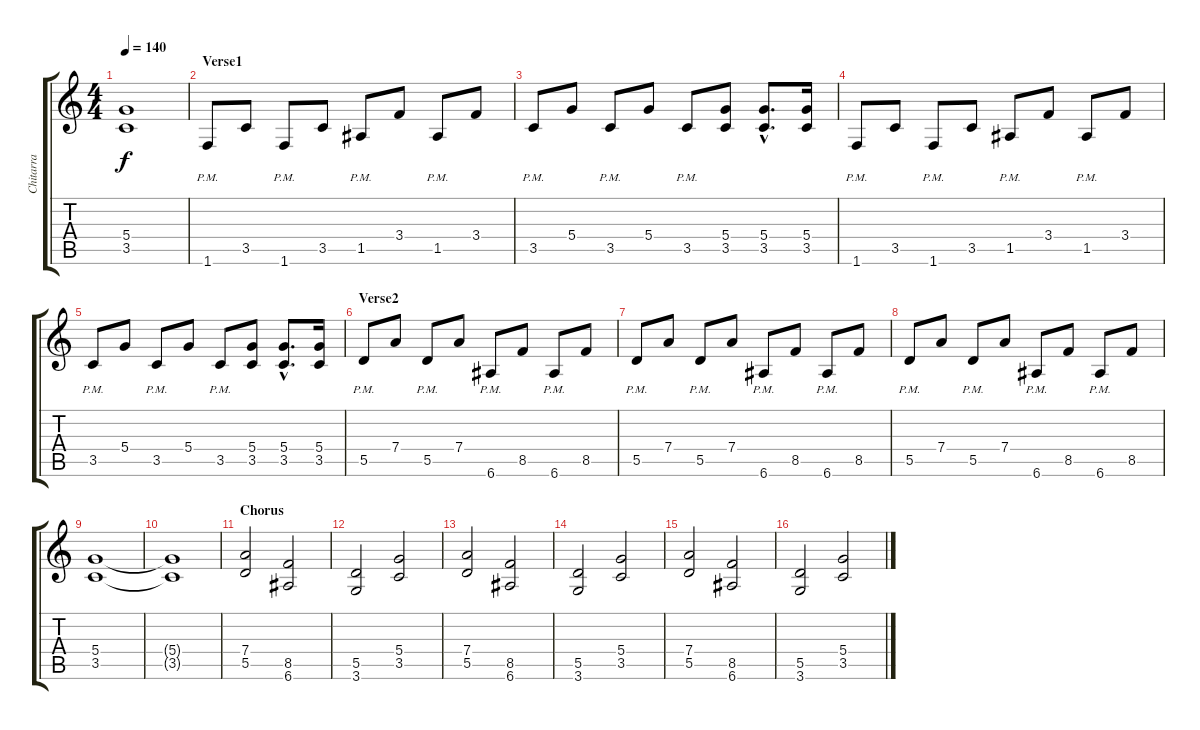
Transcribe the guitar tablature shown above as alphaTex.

\track ("Chitarra" "Chitarra") {instrument distortionguitar}
\staff {score tabs}
\tuning (E4 B3 G3 D3 A2 E2) {hide}
\ts (4 4)
\tempo 140
\clef g2
\ks c
(5.4 3.5).1{dy f} |
\section ("" "Verse1")
1.6{pm}.8 3.5.8 1.6{pm}.8 3.5.8 1.5{pm}.8 3.4.8 1.5{pm}.8 3.4.8 |
3.5{pm}.8 5.4.8 3.5{pm}.8 5.4.8 3.5{pm}.8 (5.4 3.5).8 (5.4{hac} 3.5{hac}).8{d} (5.4 3.5).16 |
1.6{pm}.8 3.5.8 1.6{pm}.8 3.5.8 1.5{pm}.8 3.4.8 1.5{pm}.8 3.4.8 |
3.5{pm}.8 5.4.8 3.5{pm}.8 5.4.8 3.5{pm}.8 (5.4 3.5).8 (5.4{hac} 3.5{hac}).8{d} (5.4 3.5).16 |
\section ("" "Verse2")
5.5{pm}.8 7.4.8 5.5{pm}.8 7.4.8 6.6{pm}.8 8.5.8 6.6{pm}.8 8.5.8 |
5.5{pm}.8 7.4.8 5.5{pm}.8 7.4.8 6.6{pm}.8 8.5.8 6.6{pm}.8 8.5.8 |
5.5{pm}.8 7.4.8 5.5{pm}.8 7.4.8 6.6{pm}.8 8.5.8 6.6{pm}.8 8.5.8 |
(5.4 3.5).1 |
(5.4{t} 3.5{t}).1 |
\section ("" "Chorus")
(7.4 5.5).2 (8.5 6.6).2 |
(5.5 3.6).2 (5.4 3.5).2 |
(7.4 5.5).2 (8.5 6.6).2 |
(5.5 3.6).2 (5.4 3.5).2 |
(7.4 5.5).2 (8.5 6.6).2 |
(5.5 3.6).2 (5.4 3.5).2
